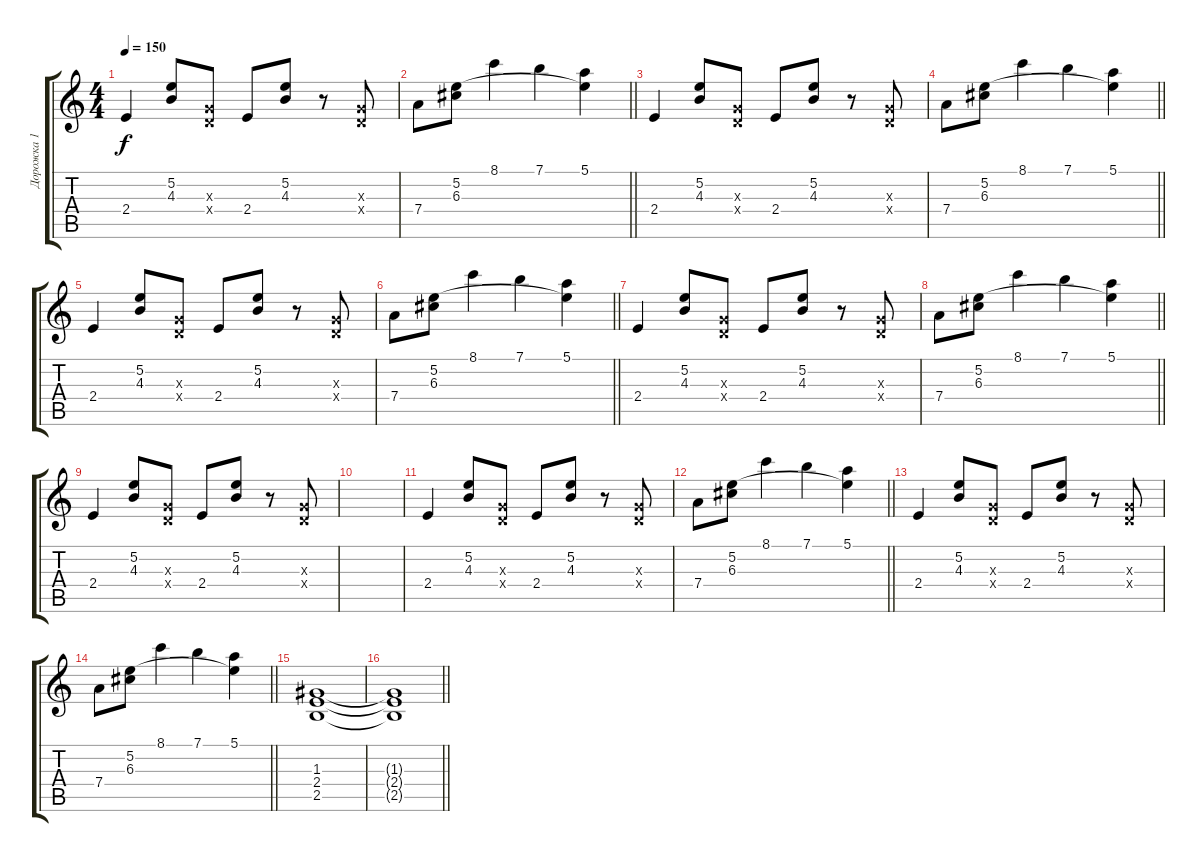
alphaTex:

\track ("Дорожка 1" "Дорожка 1") {instrument distortionguitar}
\staff {score tabs}
\tuning (E4 B3 G3 D3 A2 E2) {hide}
\ts (4 4)
\tempo 150
\clef g2
\ks c
2.4.4{dy f} (5.2 4.3).8 (0.3{x} 0.4{x}).8 2.4.8 (5.2 4.3).8 r.8 (0.3{x} 0.4{x}).8 |
\barLineRight lightlight
7.4.8 (5.2 6.3).8 8.1.4 7.1.4 (5.1 5.2{t}).4 |
2.4.4 (5.2 4.3).8 (0.3{x} 0.4{x}).8 2.4.8 (5.2 4.3).8 r.8 (0.3{x} 0.4{x}).8 |
\barLineRight lightlight
7.4.8 (5.2 6.3).8 8.1.4 7.1.4 (5.1 5.2{t}).4 |
2.4.4 (5.2 4.3).8 (0.3{x} 0.4{x}).8 2.4.8 (5.2 4.3).8 r.8 (0.3{x} 0.4{x}).8 |
\barLineRight lightlight
7.4.8 (5.2 6.3).8 8.1.4 7.1.4 (5.1 5.2{t}).4 |
2.4.4 (5.2 4.3).8 (0.3{x} 0.4{x}).8 2.4.8 (5.2 4.3).8 r.8 (0.3{x} 0.4{x}).8 |
\barLineRight lightlight
7.4.8 (5.2 6.3).8 8.1.4 7.1.4 (5.1 5.2{t}).4 |
2.4.4 (5.2 4.3).8 (0.3{x} 0.4{x}).8 2.4.8 (5.2 4.3).8 r.8 (0.3{x} 0.4{x}).8 |
|
2.4.4 (5.2 4.3).8 (0.3{x} 0.4{x}).8 2.4.8 (5.2 4.3).8 r.8 (0.3{x} 0.4{x}).8 |
\barLineRight lightlight
7.4.8 (5.2 6.3).8 8.1.4 7.1.4 (5.1 5.2{t}).4 |
2.4.4 (5.2 4.3).8 (0.3{x} 0.4{x}).8 2.4.8 (5.2 4.3).8 r.8 (0.3{x} 0.4{x}).8 |
\barLineRight lightlight
7.4.8 (5.2 6.3).8 8.1.4 7.1.4 (5.1 5.2{t}).4 |
(1.3 2.4 2.5).1 |
\barLineRight lightlight
(1.3{t} 2.4{t} 2.5{t}).1
